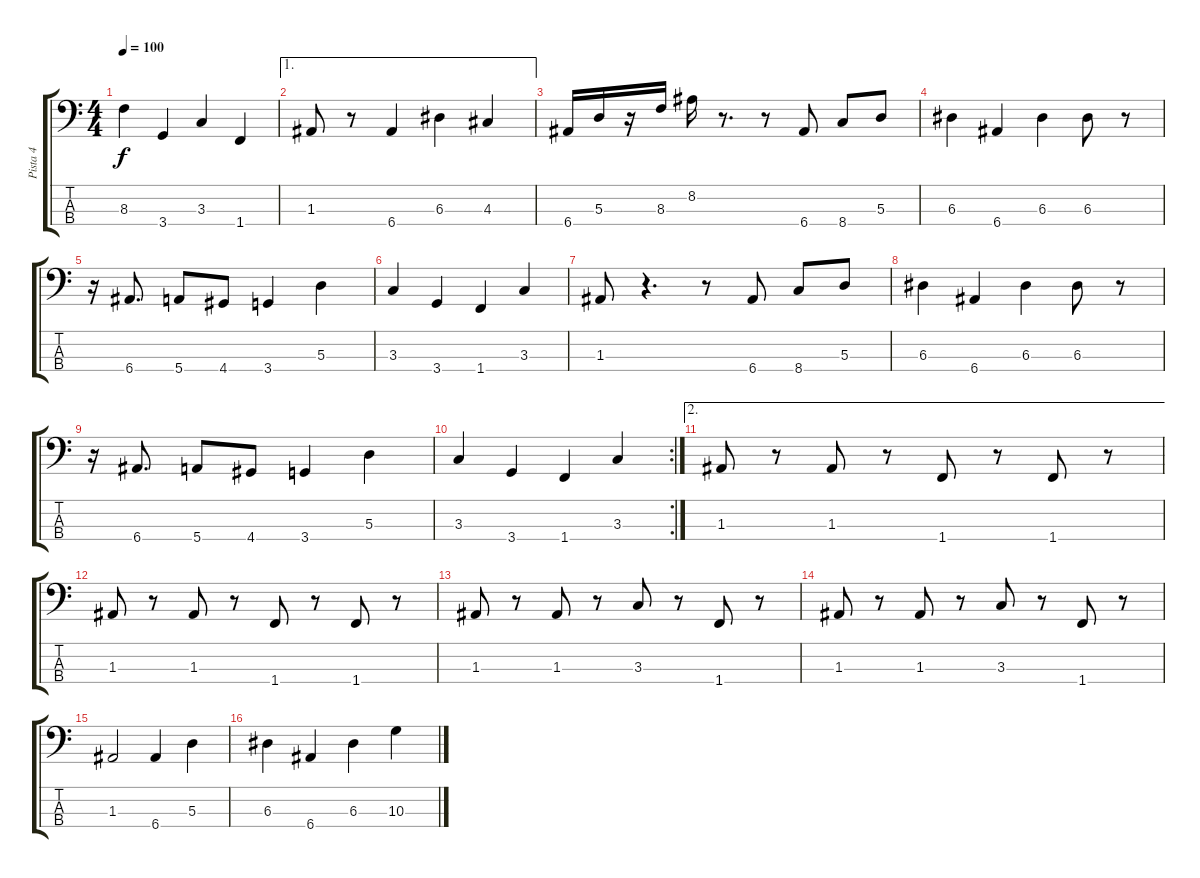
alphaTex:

\track ("Pista 4" "Pista 4") {instrument electricbassfinger}
\staff {score tabs}
\tuning (G2 D2 A1 E1) {hide}
\ts (4 4)
\tempo 100
\clef f4
\ks c
8.3.4{dy f} 3.4.4 3.3.4 1.4.4 |
\ae 1
1.3.8 r.8 6.4.4 6.3.4 4.3.4 |
6.4.16 5.3.16 r.16 8.3.16 8.2.16 r.8{d} r.8 6.4.8 8.4.8 5.3.8 |
6.3.4 6.4.4 6.3.4 6.3.8 r.8 |
r.16 6.4.8{d} 5.4.8 4.4.8 3.4.4 5.3.4 |
3.3.4 3.4.4 1.4.4 3.3.4 |
1.3.8 r.4{d} r.8 6.4.8 8.4.8 5.3.8 |
6.3.4 6.4.4 6.3.4 6.3.8 r.8 |
r.16 6.4.8{d} 5.4.8 4.4.8 3.4.4 5.3.4 |
\rc 2
3.3.4 3.4.4 1.4.4 3.3.4 |
\ae 2
1.3.8 r.8 1.3.8 r.8 1.4.8 r.8 1.4.8 r.8 |
1.3.8 r.8 1.3.8 r.8 1.4.8 r.8 1.4.8 r.8 |
1.3.8 r.8 1.3.8 r.8 3.3.8 r.8 1.4.8 r.8 |
1.3.8 r.8 1.3.8 r.8 3.3.8 r.8 1.4.8 r.8 |
1.3.2 6.4.4 5.3.4 |
6.3.4 6.4.4 6.3.4 10.3.4
